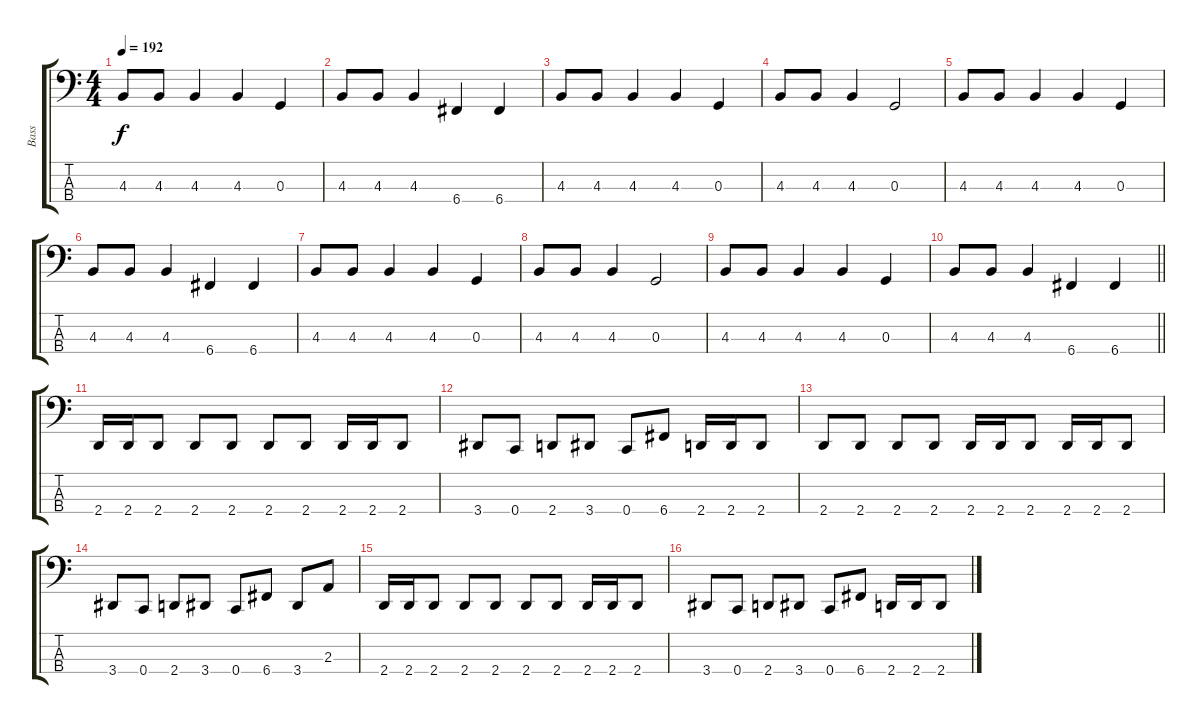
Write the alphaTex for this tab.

\track ("Bass" "Bass") {instrument slapbass1}
\staff {score tabs}
\tuning (F2 C2 G1 C1) {hide}
\ts (4 4)
\tempo 192
\clef f4
\ks c
4.3.8{dy f} 4.3.8 4.3.4 4.3.4 0.3.4 |
4.3.8 4.3.8 4.3.4 6.4.4 6.4.4 |
4.3.8 4.3.8 4.3.4 4.3.4 0.3.4 |
4.3.8 4.3.8 4.3.4 0.3.2 |
4.3.8 4.3.8 4.3.4 4.3.4 0.3.4 |
4.3.8 4.3.8 4.3.4 6.4.4 6.4.4 |
4.3.8 4.3.8 4.3.4 4.3.4 0.3.4 |
4.3.8 4.3.8 4.3.4 0.3.2 |
4.3.8 4.3.8 4.3.4 4.3.4 0.3.4 |
\barLineRight lightlight
4.3.8 4.3.8 4.3.4 6.4.4 6.4.4 |
2.4.16 2.4.16 2.4.8 2.4.8 2.4.8 2.4.8 2.4.8 2.4.16 2.4.16 2.4.8 |
3.4.8 0.4.8 2.4.8 3.4.8 0.4.8 6.4.8 2.4.16 2.4.16 2.4.8 |
2.4.8 2.4.8 2.4.8 2.4.8 2.4.16 2.4.16 2.4.8 2.4.16 2.4.16 2.4.8 |
3.4.8 0.4.8 2.4.8 3.4.8 0.4.8 6.4.8 3.4.8 2.3.8 |
2.4.16 2.4.16 2.4.8 2.4.8 2.4.8 2.4.8 2.4.8 2.4.16 2.4.16 2.4.8 |
3.4.8 0.4.8 2.4.8 3.4.8 0.4.8 6.4.8 2.4.16 2.4.16 2.4.8
